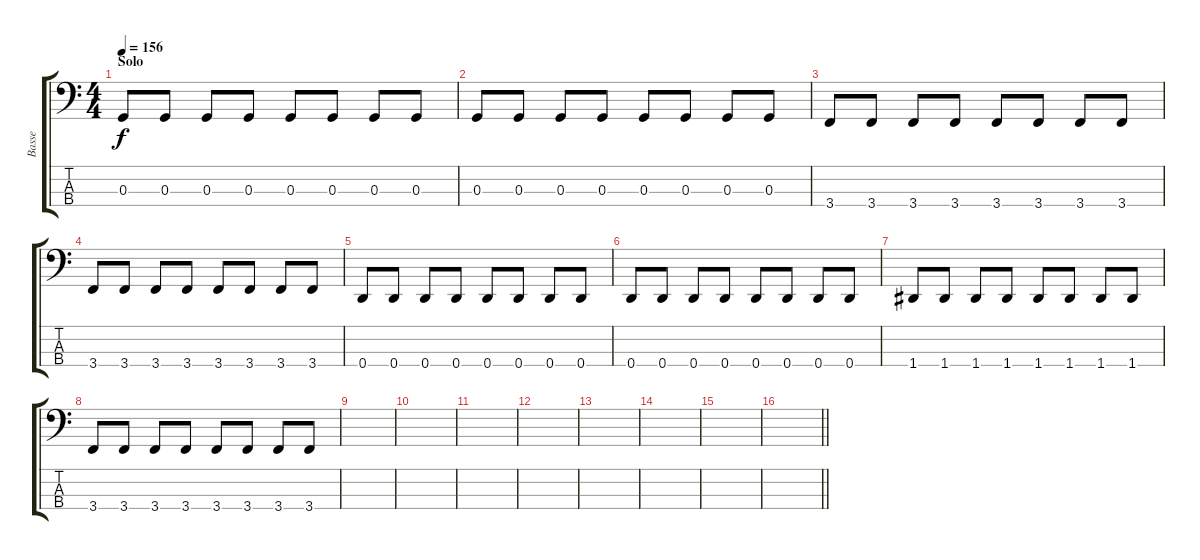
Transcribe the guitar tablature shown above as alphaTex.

\track ("Basse" "Basse") {instrument electricbassfinger}
\staff {score tabs}
\tuning (F2 C2 G1 D1) {hide}
\ts (4 4)
\section ("" "Solo")
\tempo 156
\clef f4
\ks c
0.3.8{dy f} 0.3.8 0.3.8 0.3.8 0.3.8 0.3.8 0.3.8 0.3.8 |
0.3.8 0.3.8 0.3.8 0.3.8 0.3.8 0.3.8 0.3.8 0.3.8 |
3.4.8 3.4.8 3.4.8 3.4.8 3.4.8 3.4.8 3.4.8 3.4.8 |
3.4.8 3.4.8 3.4.8 3.4.8 3.4.8 3.4.8 3.4.8 3.4.8 |
0.4.8 0.4.8 0.4.8 0.4.8 0.4.8 0.4.8 0.4.8 0.4.8 |
0.4.8 0.4.8 0.4.8 0.4.8 0.4.8 0.4.8 0.4.8 0.4.8 |
1.4.8 1.4.8 1.4.8 1.4.8 1.4.8 1.4.8 1.4.8 1.4.8 |
3.4.8 3.4.8 3.4.8 3.4.8 3.4.8 3.4.8 3.4.8 3.4.8 |
|
|
|
|
|
|
|
\barLineRight lightlight
